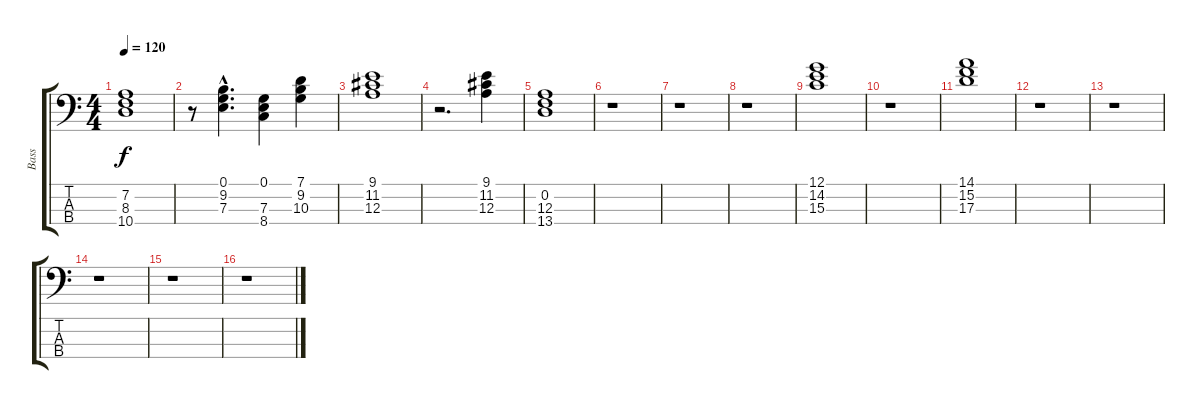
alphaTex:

\track ("Bass" "Bass") {instrument synthbass2}
\staff {score tabs}
\tuning (G2 D2 A1 E1) {hide}
\ts (4 4)
\tempo 120
\clef f4
\ks c
(7.2 8.3 10.4).1{dy f} |
r.8 (0.1{hac} 9.2{hac} 7.3{hac}).4{d} (0.1 7.3 8.4).4 (7.1 9.2 10.3).4 |
(9.1 11.2 12.3).1 |
r.2{d} (9.1 11.2 12.3).4 |
(0.2 12.3 13.4).1 |
r.1 |
r.1 |
r.1 |
(12.1 14.2 15.3).1 |
r.1 |
(14.1 15.2 17.3).1 |
r.1 |
r.1 |
r.1 |
r.1 |
r.1
